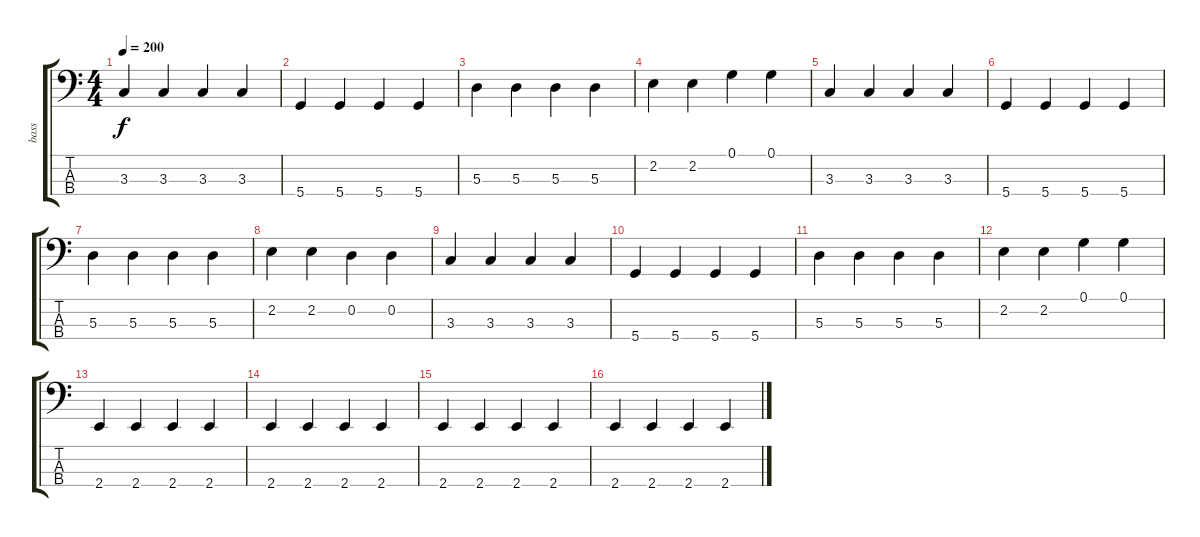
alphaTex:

\track ("bass" "bass") {instrument electricbassfinger}
\staff {score tabs}
\tuning (G2 D2 A1 D1) {hide}
\ts (4 4)
\tempo 200
\clef f4
\ks c
3.3.4{dy f} 3.3.4 3.3.4 3.3.4 |
5.4.4 5.4.4 5.4.4 5.4.4 |
5.3.4 5.3.4 5.3.4 5.3.4 |
2.2.4 2.2.4 0.1.4 0.1.4 |
3.3.4 3.3.4 3.3.4 3.3.4 |
5.4.4 5.4.4 5.4.4 5.4.4 |
5.3.4 5.3.4 5.3.4 5.3.4 |
2.2.4 2.2.4 0.2.4 0.2.4 |
3.3.4 3.3.4 3.3.4 3.3.4 |
5.4.4 5.4.4 5.4.4 5.4.4 |
5.3.4 5.3.4 5.3.4 5.3.4 |
2.2.4 2.2.4 0.1.4 0.1.4 |
2.4.4 2.4.4 2.4.4 2.4.4 |
2.4.4 2.4.4 2.4.4 2.4.4 |
2.4.4 2.4.4 2.4.4 2.4.4 |
2.4.4 2.4.4 2.4.4 2.4.4
